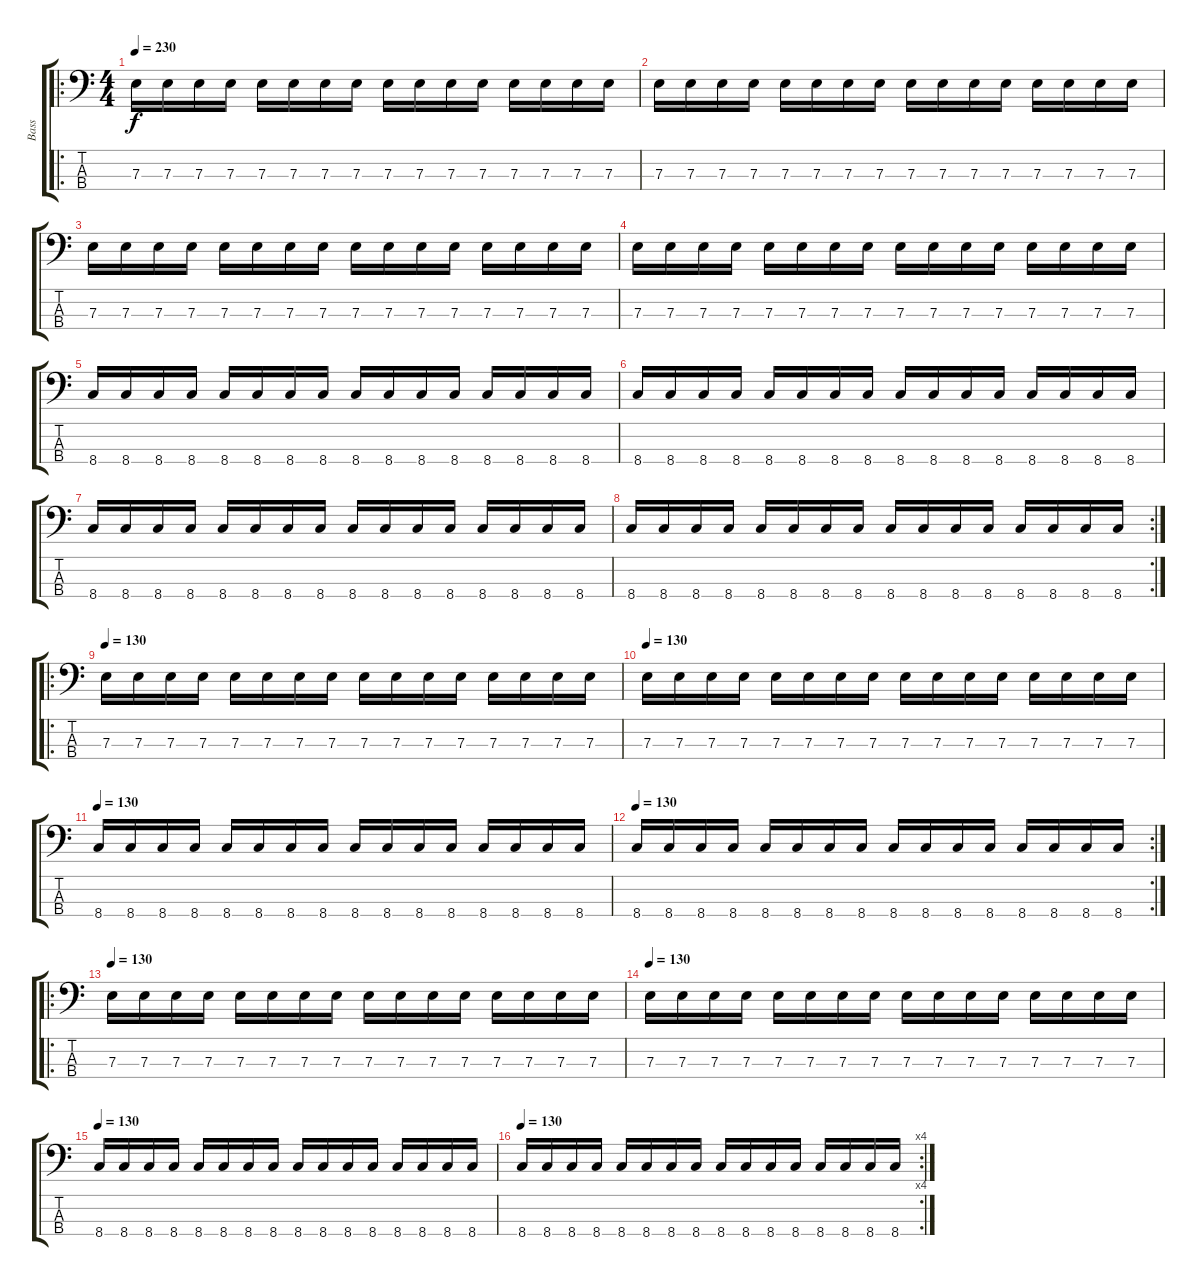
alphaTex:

\track ("Bass" "Bass") {instrument electricbassfinger}
\staff {score tabs}
\tuning (G2 D2 A1 E1) {hide}
\ro
\ts (4 4)
\tempo 230
\clef f4
\ks c
7.3.16{dy f} 7.3.16 7.3.16 7.3.16 7.3.16 7.3.16 7.3.16 7.3.16 7.3.16 7.3.16 7.3.16 7.3.16 7.3.16 7.3.16 7.3.16 7.3.16 |
7.3.16 7.3.16 7.3.16 7.3.16 7.3.16 7.3.16 7.3.16 7.3.16 7.3.16 7.3.16 7.3.16 7.3.16 7.3.16 7.3.16 7.3.16 7.3.16 |
7.3.16 7.3.16 7.3.16 7.3.16 7.3.16 7.3.16 7.3.16 7.3.16 7.3.16 7.3.16 7.3.16 7.3.16 7.3.16 7.3.16 7.3.16 7.3.16 |
7.3.16 7.3.16 7.3.16 7.3.16 7.3.16 7.3.16 7.3.16 7.3.16 7.3.16 7.3.16 7.3.16 7.3.16 7.3.16 7.3.16 7.3.16 7.3.16 |
8.4.16 8.4.16 8.4.16 8.4.16 8.4.16 8.4.16 8.4.16 8.4.16 8.4.16 8.4.16 8.4.16 8.4.16 8.4.16 8.4.16 8.4.16 8.4.16 |
8.4.16 8.4.16 8.4.16 8.4.16 8.4.16 8.4.16 8.4.16 8.4.16 8.4.16 8.4.16 8.4.16 8.4.16 8.4.16 8.4.16 8.4.16 8.4.16 |
8.4.16 8.4.16 8.4.16 8.4.16 8.4.16 8.4.16 8.4.16 8.4.16 8.4.16 8.4.16 8.4.16 8.4.16 8.4.16 8.4.16 8.4.16 8.4.16 |
\rc 2
8.4.16 8.4.16 8.4.16 8.4.16 8.4.16 8.4.16 8.4.16 8.4.16 8.4.16 8.4.16 8.4.16 8.4.16 8.4.16 8.4.16 8.4.16 8.4.16 |
\ro
\tempo 130
7.3.16 7.3.16 7.3.16 7.3.16 7.3.16 7.3.16 7.3.16 7.3.16 7.3.16 7.3.16 7.3.16 7.3.16 7.3.16 7.3.16 7.3.16 7.3.16 |
\tempo 130
7.3.16 7.3.16 7.3.16 7.3.16 7.3.16 7.3.16 7.3.16 7.3.16 7.3.16 7.3.16 7.3.16 7.3.16 7.3.16 7.3.16 7.3.16 7.3.16 |
\tempo 130
8.4.16 8.4.16 8.4.16 8.4.16 8.4.16 8.4.16 8.4.16 8.4.16 8.4.16 8.4.16 8.4.16 8.4.16 8.4.16 8.4.16 8.4.16 8.4.16 |
\rc 2
\tempo 130
8.4.16 8.4.16 8.4.16 8.4.16 8.4.16 8.4.16 8.4.16 8.4.16 8.4.16 8.4.16 8.4.16 8.4.16 8.4.16 8.4.16 8.4.16 8.4.16 |
\ro
\tempo 130
7.3.16 7.3.16 7.3.16 7.3.16 7.3.16 7.3.16 7.3.16 7.3.16 7.3.16 7.3.16 7.3.16 7.3.16 7.3.16 7.3.16 7.3.16 7.3.16 |
\tempo 130
7.3.16 7.3.16 7.3.16 7.3.16 7.3.16 7.3.16 7.3.16 7.3.16 7.3.16 7.3.16 7.3.16 7.3.16 7.3.16 7.3.16 7.3.16 7.3.16 |
\tempo 130
8.4.16 8.4.16 8.4.16 8.4.16 8.4.16 8.4.16 8.4.16 8.4.16 8.4.16 8.4.16 8.4.16 8.4.16 8.4.16 8.4.16 8.4.16 8.4.16 |
\rc 4
\tempo 130
8.4.16 8.4.16 8.4.16 8.4.16 8.4.16 8.4.16 8.4.16 8.4.16 8.4.16 8.4.16 8.4.16 8.4.16 8.4.16 8.4.16 8.4.16 8.4.16
